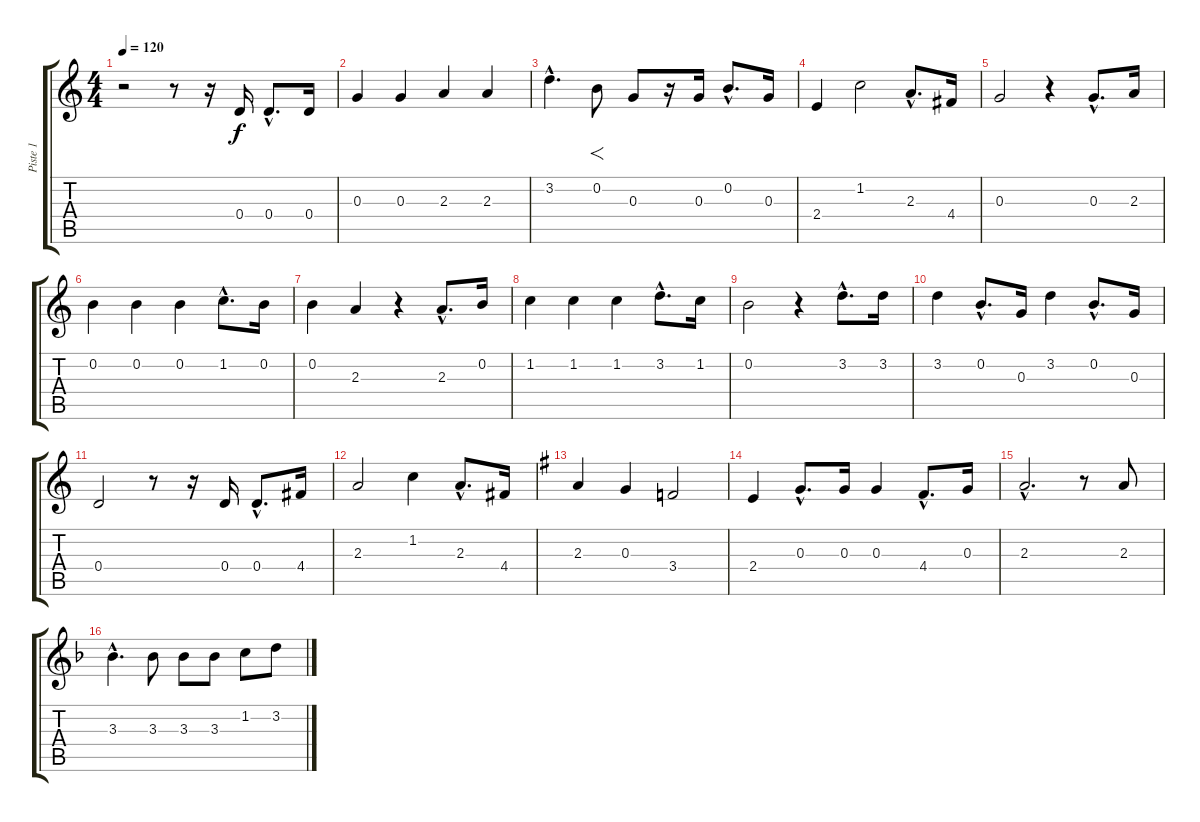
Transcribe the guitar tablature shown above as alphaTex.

\track ("Piste 1" "Piste 1") {instrument distortionguitar}
\staff {score tabs}
\tuning (E4 B3 G3 D3 A2 E2) {hide}
\ts (4 4)
\tempo 120
\clef g2
\ks c
r.2{dy f instrument distortionguitar} r.8 r.16 0.4.16 0.4{hac}.8{d} 0.4.16 |
0.3.4 0.3.4 2.3.4 2.3.4 |
3.2{hac}.4{d} 0.2.8{f} 0.3.8 r.16 0.3.16 0.2{hac}.8{d} 0.3.16 |
2.4.4 1.2.2 2.3{hac}.8{d} 4.4.16 |
0.3.2 r.4 0.3{hac}.8{d} 2.3.16 |
0.2.4 0.2.4 0.2.4 1.2{hac}.8{d} 0.2.16 |
0.2.4 2.3.4 r.4 2.3{hac}.8{d} 0.2.16 |
1.2.4 1.2.4 1.2.4 3.2{hac}.8{d} 1.2.16 |
0.2.2 r.4 3.2{hac}.8{d} 3.2.16 |
3.2.4 0.2{hac}.8{d} 0.3.16 3.2.4 0.2{hac}.8{d} 0.3.16 |
0.4.2 r.8 r.16 0.4.16 0.4{hac}.8{d} 4.4.16 |
2.3.2 1.2.4 2.3{hac}.8{d} 4.4.16 |
\ks g
2.3.4 0.3.4 3.4.2 |
2.4.4 0.3{hac}.8{d} 0.3.16 0.3.4 4.4{hac}.8{d} 0.3.16 |
2.3{hac}.2{d} r.8 2.3.8 |
\ks f
3.3{hac}.4{d} 3.3.8 3.3.8 3.3.8 1.2.8 3.2.8
